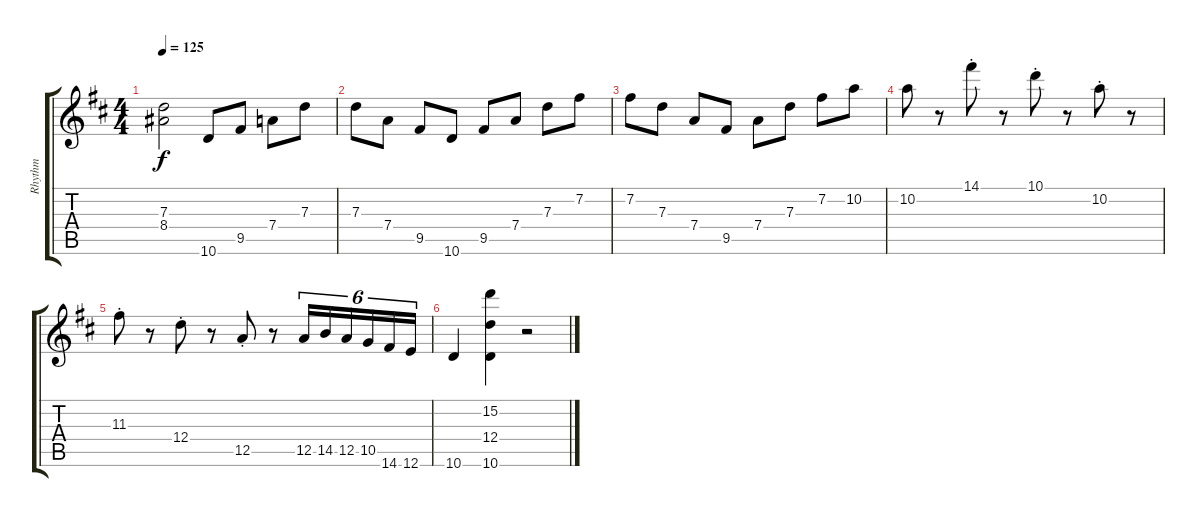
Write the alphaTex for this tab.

\track ("Rhythm" "Rhythm") {instrument distortionguitar}
\staff {score tabs}
\tuning (E4 B3 G3 D3 A2 E2) {hide}
\ts (4 4)
\tempo 125
\clef g2
\ks d
(7.3 8.4).2{dy f} 10.6.8 9.5.8 7.4.8 7.3.8 |
7.3.8 7.4.8 9.5.8 10.6.8 9.5.8 7.4.8 7.3.8 7.2.8 |
7.2.8 7.3.8 7.4.8 9.5.8 7.4.8 7.3.8 7.2.8 10.2.8 |
10.2.8 r.8 14.1{st}.8 r.8 10.1{st}.8 r.8 10.2{st}.8 r.8 |
11.3{st}.8 r.8 12.4{st}.8 r.8 12.5{st}.8 r.8 12.5.16{tu (6 4)} 14.5.16{tu (6 4)} 12.5.16{tu (6 4)} 10.5.16{tu (6 4)} 14.6.16{tu (6 4)} 12.6.16{tu (6 4)} |
10.6.4 (15.2 12.4 10.6).4 r.2
